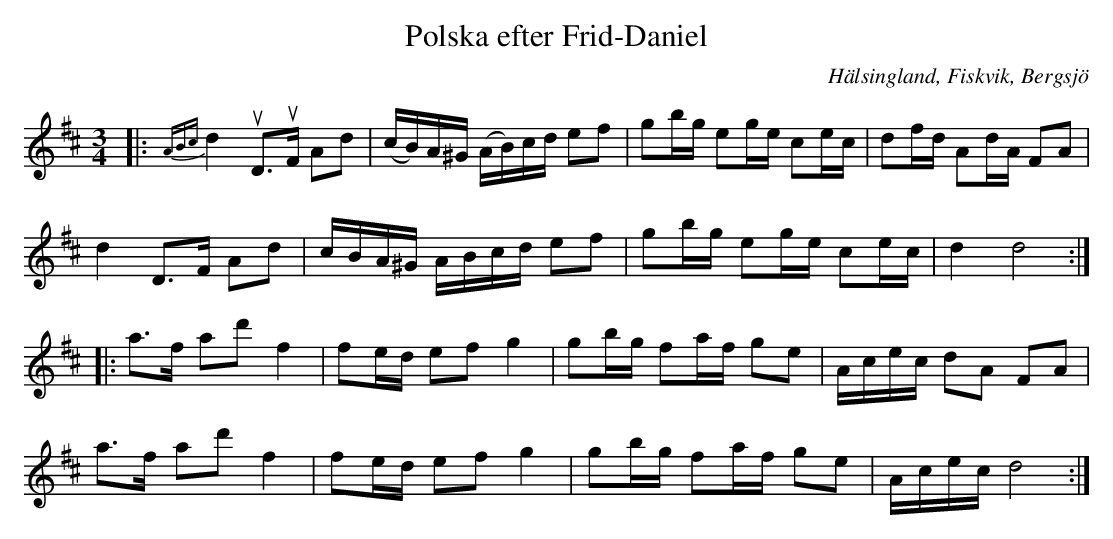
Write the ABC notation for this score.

X:1
T: Polska efter Frid-Daniel
O: Hälsingland, Fiskvik, Bergsjö
M: 3/4
L: 1/8
K: D
|: {ABc} d2 uD>uF Ad | (c/B/)A/^G/ (A/B/)c/d/ ef | gb/g/ eg/e/ ce/c/ | df/d/ Ad/A/ FA |
d2 D>F Ad | c/B/A/^G/ A/B/c/d/ ef | gb/g/ eg/e/ ce/c/ | d2 d4 :|
|: a>f ad' f2 | fe/d/ ef g2 | gb/g/ fa/f/ ge | A/c/e/c/ dA FA |
a>f ad' f2 | fe/d/ ef g2 | gb/g/ fa/f/ ge | A/c/e/c/ d4 :|]
